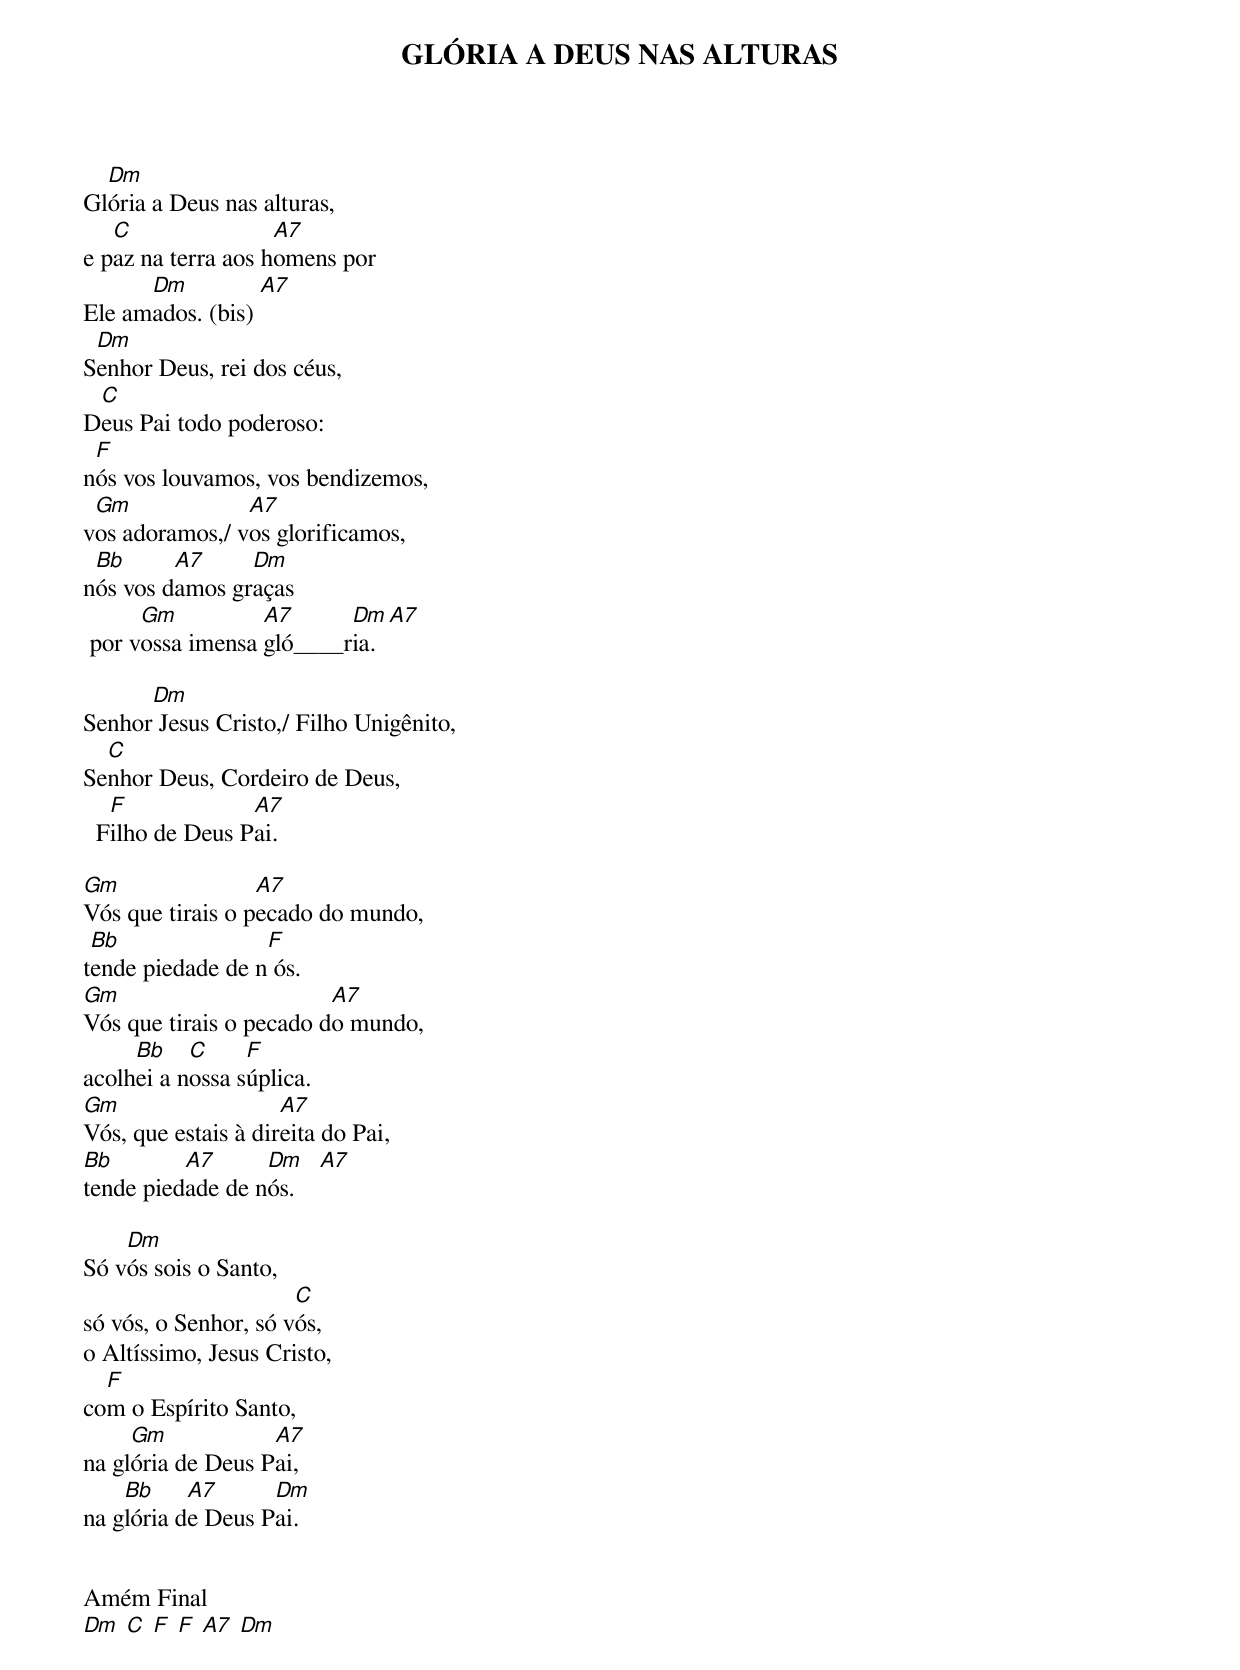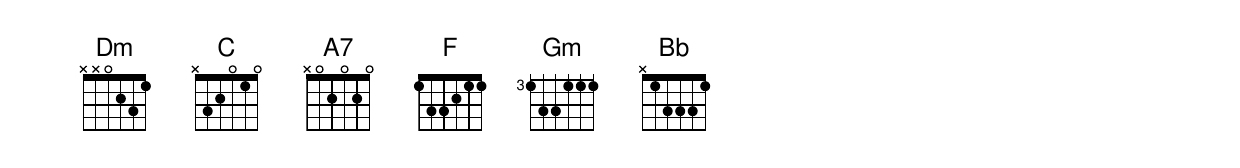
{title: GLÓRIA A DEUS NAS ALTURAS}


Gl[Dm]ória a Deus nas alturas,
e p[C]az na terra aos h[A7]omens por
Ele am[Dm]ados. (bis) [A7]
S[Dm]enhor Deus, rei dos céus,
D[C]eus Pai todo poderoso:
n[F]ós vos louvamos, vos bendizemos,
v[Gm]os adoramos,/ v[A7]os glorificamos,
n[Bb]ós vos d[A7]amos gr[Dm]aças
 por v[Gm]ossa imensa [A7]gló____r[Dm]ia.  [A7]

Senhor[Dm] Jesus Cristo,/ Filho Unigênito,
Se[C]nhor Deus, Cordeiro de Deus,
  F[F]ilho de Deus P[A7]ai.

[Gm]Vós que tirais o p[A7]ecado do mundo,
t[Bb]ende piedade de n[F] ós.
[Gm]Vós que tirais o pecado d[A7]o mundo,
acolh[Bb]ei a n[C]ossa s[F]úplica.
[Gm]Vós, que estais à dir[A7]eita do Pai,
[Bb]tende pied[A7]ade de n[Dm]ós.    [A7]

Só v[Dm]ós sois o Santo,
só vós, o Senhor, só v[C]ós,
o Altíssimo, Jesus Cristo,
co[F]m o Espírito Santo,
na gl[Gm]ória de Deus P[A7]ai,
na g[Bb]lória d[A7]e Deus P[Dm]ai.


Amém Final
[Dm] [C] [F] [F] [A7] [Dm]
